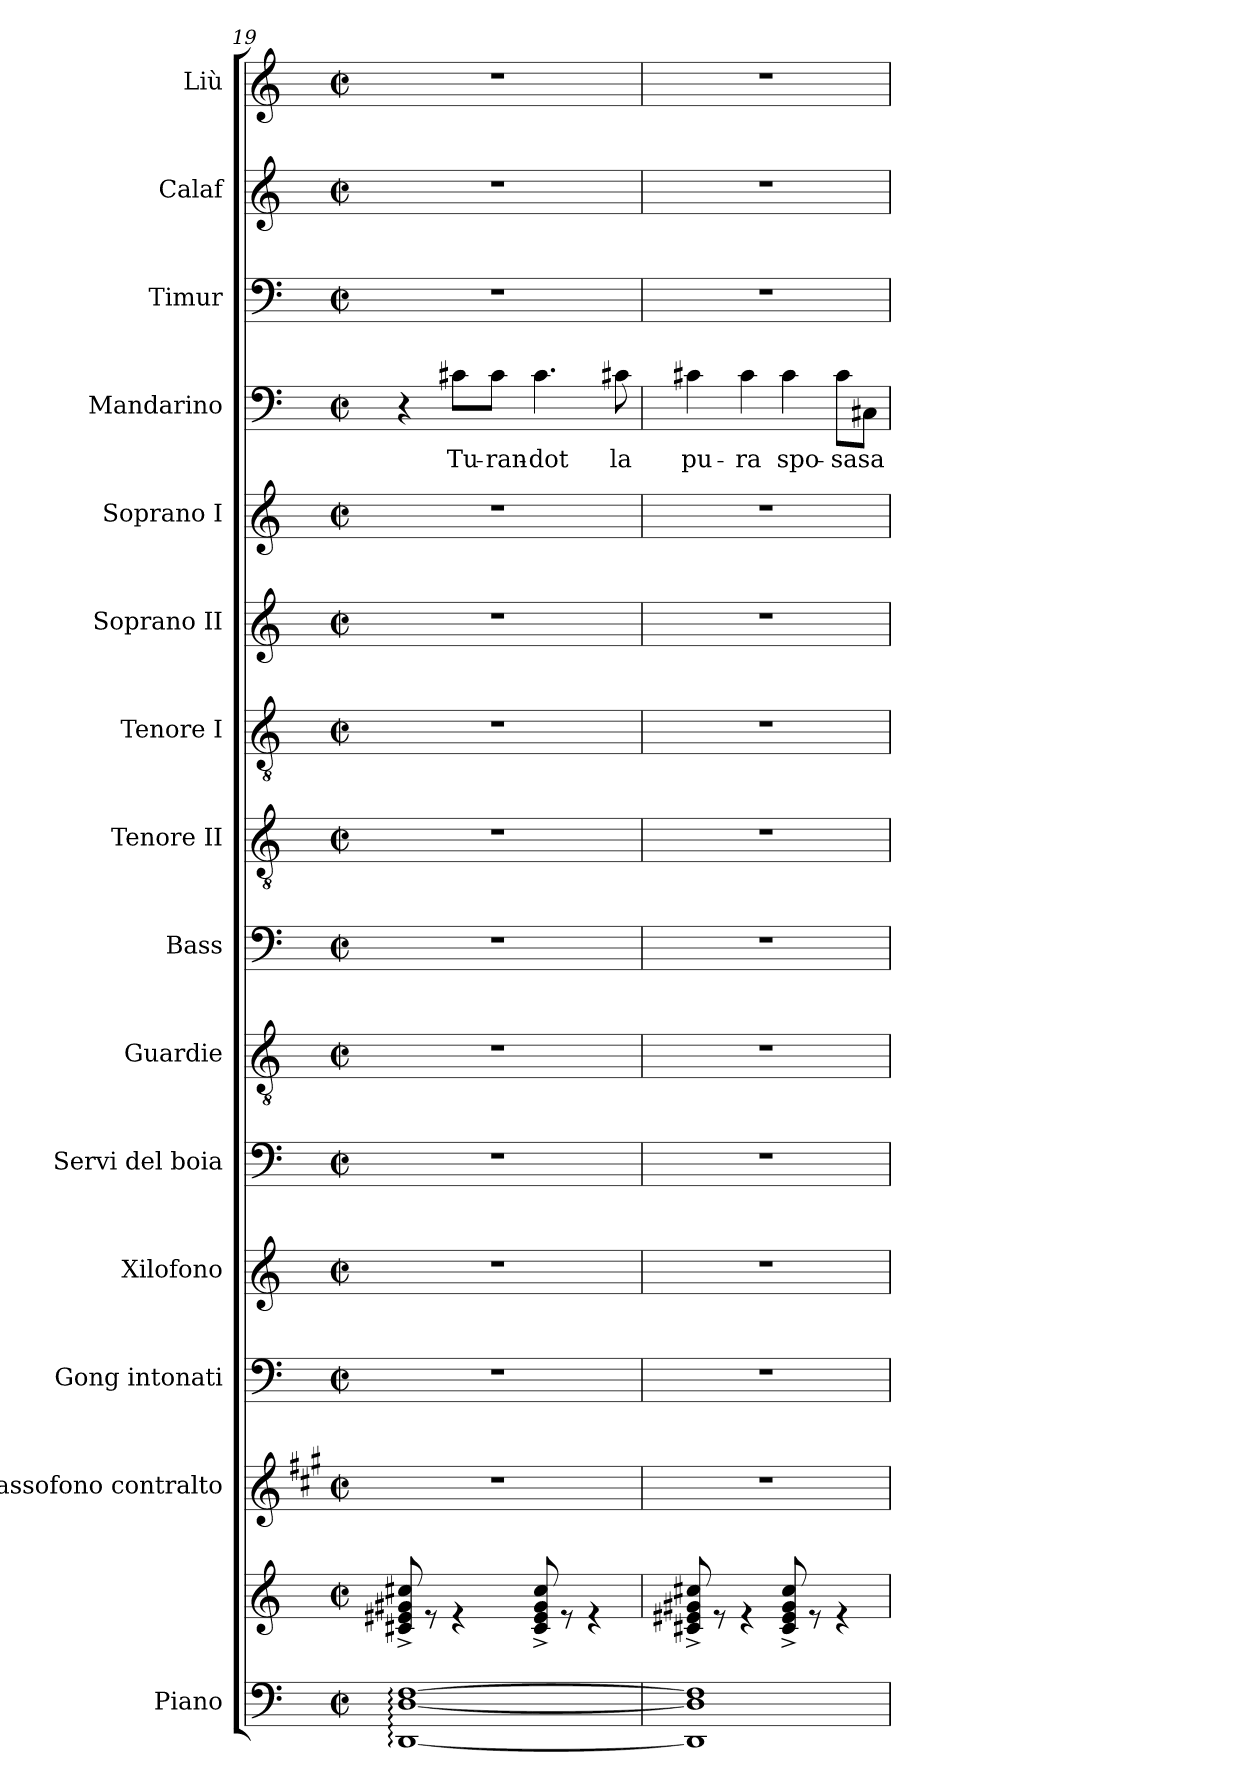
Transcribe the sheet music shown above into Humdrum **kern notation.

**kern	**kern	**kern	**kern	**kern	**kern	**kern	**kern	**kern	**kern	**kern	**kern	**kern	**text	**kern	**kern	**kern
*part15	*part15	*part14	*part13	*part12	*part11	*part10	*part9	*part8	*part7	*part6	*part5	*part4	*part4	*part3	*part2	*part1
*staff16	*staff15	*staff14	*staff13	*staff12	*staff11	*staff10	*staff9	*staff8	*staff7	*staff6	*staff5	*staff4	*staff4	*staff3	*staff2	*staff1
*I"Piano	*	*I"Sassofono contralto	*I"Gong intonati	*I"Xilofono	*I"Servi del boia	*I"Guardie	*I"Bass	*I"Tenore II	*I"Tenore I	*I"Soprano II	*I"Soprano I	*I"Mandarino	*	*I"Timur	*I"Calaf	*I"Liù
*I'Pno.	*	*	*I'Gong int.	*I'Xil.	*I'Ser.B.	*I'G.	*I'B.	*I'T. II	*I'T. I	*I'S. II	*I'S. I	*I'M.	*	*I'T.	*I'C.	*I'L.
!!LO:LB:g=z
*clefF4	*clefG2	*clefG2	*clefF4	*clefG2	*clefF4	*clefGv2	*clefF4	*clefGv2	*clefGv2	*clefG2	*clefG2	*clefF4	*	*clefF4	*clefG2	*clefG2
*	*	*ITrd5c9	*	*ITrd-7c-12	*	*	*	*	*	*	*	*	*	*	*	*
*k[]	*k[]	*k[]	*k[]	*k[]	*k[]	*k[]	*k[]	*k[]	*k[]	*k[]	*k[]	*k[]	*	*k[]	*k[]	*k[]
*M2/2	*M2/2	*M2/2	*M2/2	*M2/2	*M2/2	*M2/2	*M2/2	*M2/2	*M2/2	*M2/2	*M2/2	*M2/2	*	*M2/2	*M2/2	*M2/2
*met(c|)	*met(c|)	*met(c|)	*met(c|)	*met(c|)	*met(c|)	*met(c|)	*met(c|)	*met(c|)	*met(c|)	*met(c|)	*met(c|)	*met(c|)	*	*met(c|)	*met(c|)	*met(c|)
=19	=19	=19	=19	=19	=19	=19	=19	=19	=19	=19	=19	=19	=19	=19	=19	=19
[1DD: [1D: [1F:	8c#X/^ 8e#X/^ 8g#X/^ 8cc#X/^	1r	1r	1r	1r	1r	1r	1r	1r	1r	1r	4r	.	1r	1r	1r
.	8re	.	.	.	.	.	.	.	.	.	.	.	.	.	.	.
!	!	!	!	!	!	!	!	!	!	!	!	!	!LO:LY:b	!	!	!
.	4re	.	.	.	.	.	.	.	.	.	.	8c#X\L	Tu-	.	.	.
!	!	!	!	!	!	!	!	!	!	!	!	!	!LO:LY:b	!	!	!
.	.	.	.	.	.	.	.	.	.	.	.	8c#\J	-ran-	.	.	.
!	!	!	!	!	!	!	!	!	!	!	!	!	!LO:LY:b	!	!	!
.	8c#/^ 8e#/^ 8g#/^ 8cc#/^	.	.	.	.	.	.	.	.	.	.	4.c#\	-dot	.	.	.
.	8re	.	.	.	.	.	.	.	.	.	.	.	.	.	.	.
.	4re	.	.	.	.	.	.	.	.	.	.	.	.	.	.	.
!	!	!	!	!	!	!	!	!	!	!	!	!	!LO:LY:b	!	!	!
.	.	.	.	.	.	.	.	.	.	.	.	8c#X\	la	.	.	.
=20	=20	=20	=20	=20	=20	=20	=20	=20	=20	=20	=20	=20	=20	=20	=20	=20
!	!	!	!	!	!	!	!	!	!	!	!	!	!LO:LY:b	!	!	!
1DD] 1D] 1F]	8c#X/^ 8e#X/^ 8g#X/^ 8cc#X/^	1r	1r	1r	1r	1r	1r	1r	1r	1r	1r	4c#X\	pu-	1r	1r	1r
.	8re	.	.	.	.	.	.	.	.	.	.	.	.	.	.	.
!	!	!	!	!	!	!	!	!	!	!	!	!	!LO:LY:b	!	!	!
.	4re	.	.	.	.	.	.	.	.	.	.	4c#\	-ra	.	.	.
!	!	!	!	!	!	!	!	!	!	!	!	!	!LO:LY:b	!	!	!
.	8c#/^ 8e#/^ 8g#/^ 8cc#/^	.	.	.	.	.	.	.	.	.	.	4c#\	spo-	.	.	.
.	8re	.	.	.	.	.	.	.	.	.	.	.	.	.	.	.
!	!	!	!	!	!	!	!	!	!	!	!	!	!LO:LY:b	!	!	!
.	4re	.	.	.	.	.	.	.	.	.	.	8c#\L	-sa	.	.	.
!	!	!	!	!	!	!	!	!	!	!	!	!	!LO:LY:b	!	!	!
.	.	.	.	.	.	.	.	.	.	.	.	8C#X\J	sa-	.	.	.
=	=	=	=	=	=	=	=	=	=	=	=	=	=	=	=	=
*-	*-	*-	*-	*-	*-	*-	*-	*-	*-	*-	*-	*-	*-	*-	*-	*-
